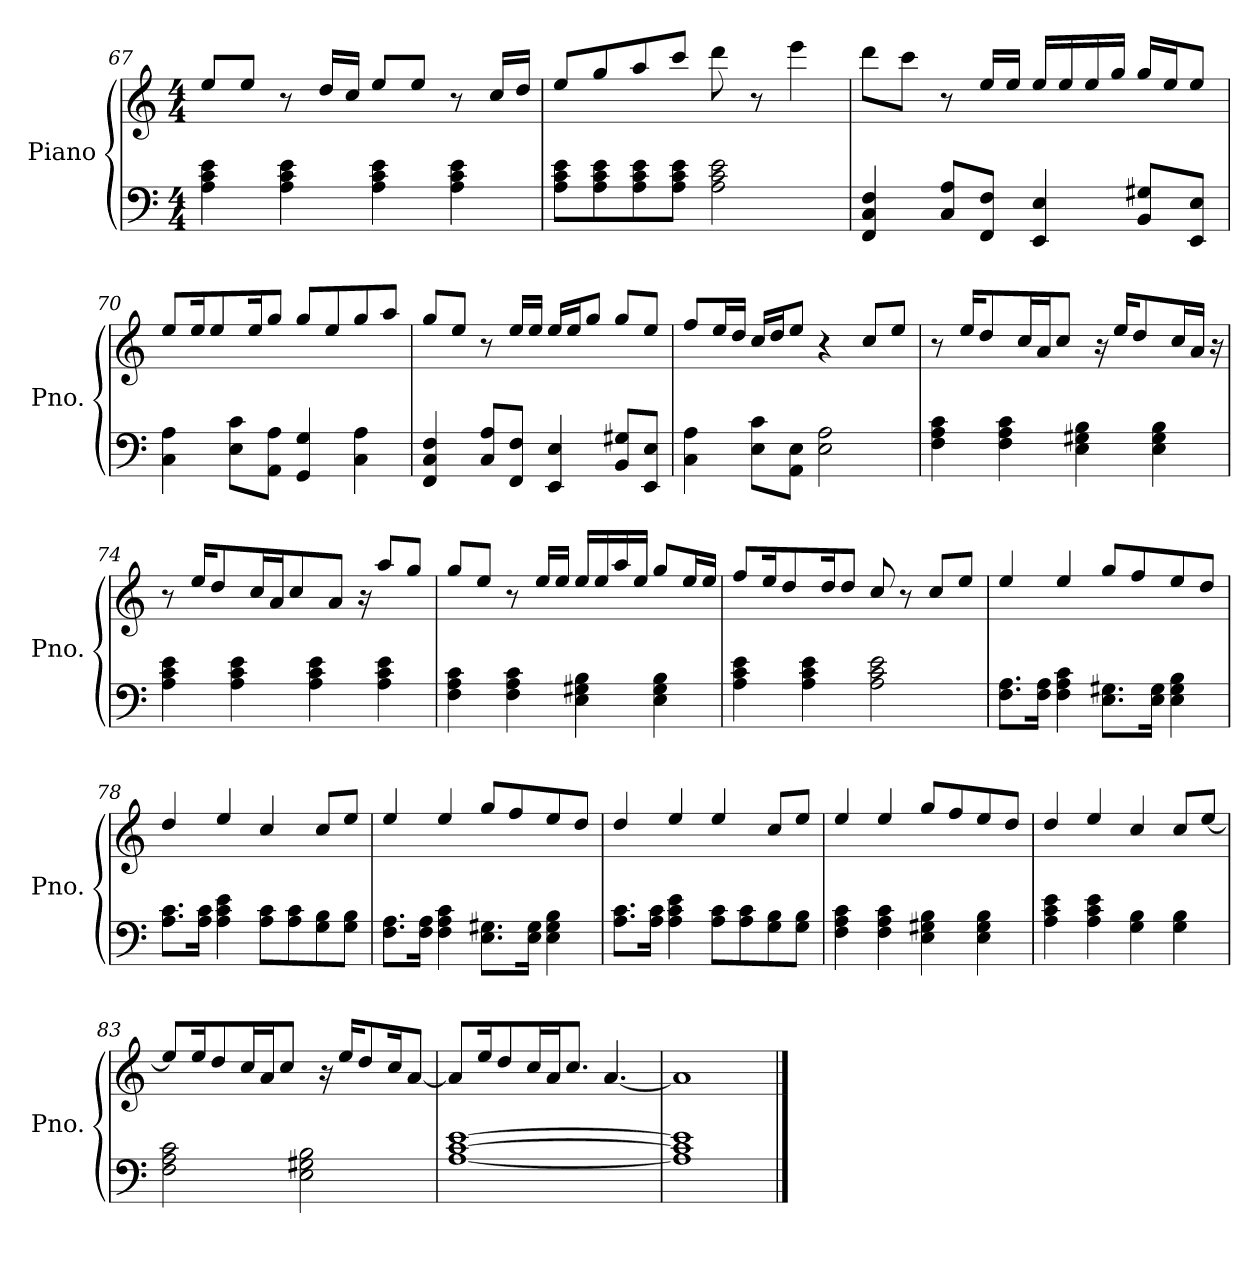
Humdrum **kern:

**kern	**kern
*part1	*part1
*staff2	*staff1
*I"Piano	*
*I'Pno.	*
!!LO:LB:g=z
*clefF4	*clefG2
*k[]	*k[]
*M4/4	*M4/4
=67	=67
4A\ 4c\ 4e\	8ee/L
.	8ee/J
4A\ 4c\ 4e\	8r
.	16dd/LL
.	16cc/JJ
4A\ 4c\ 4e\	8ee/L
.	8ee/J
4A\ 4c\ 4e\	8r
.	16cc/LL
.	16dd/JJ
=68	=68
8A\ 8c\ 8e\L	8ee/L
8A\ 8c\ 8e\	8gg/
8A\ 8c\ 8e\	8aa/
8A\ 8c\ 8e\J	8ccc/J
2A\ 2c\ 2e\	8ddd\
.	8r
.	4eee\
=69	=69
4FF/ 4C/ 4F/	8ddd\L
.	8ccc\J
8C/ 8A/L	8r
8FF/ 8F/J	16ee/LL
.	16ee/JJ
4EE/ 4E/	16ee/LL
.	16ee/
.	16ee/
.	16gg/JJ
8BB/ 8G#X/L	16gg/LL
.	16ee/J
8EE/ 8E/J	8ee/J
=70	=70
4C\ 4A\	8ee/L
.	16ee/K
.	8ee/
8E\ 8c\L	.
.	16ee/K
8AA\ 8A\J	8gg/J
4GG/ 4G/	8gg/L
.	8ee/
4C\ 4A\	8gg/
.	8aa/J
!!LO:LB:g=z
=71	=71
4FF/ 4C/ 4F/	8gg/L
.	8ee/J
8C/ 8A/L	8r
8FF/ 8F/J	16ee/LL
.	16ee/JJ
4EE/ 4E/	16ee/LL
.	16ee/J
.	8gg/J
8BB/ 8G#X/L	8gg/L
8EE/ 8E/J	8ee/J
=72	=72
4C\ 4A\	8ff/L
.	16ee/L
.	16dd/JJ
8E\ 8c\L	16cc/LL
.	16dd/J
8AA\ 8E\J	8ee/J
2E\ 2A\	4r
.	8cc/L
.	8ee/J
=73	=73
4F\ 4A\ 4c\	8r
.	16ee/KL
.	8dd/
4F\ 4A\ 4c\	.
.	16cc/L
.	16a/J
.	8cc/J
4E\ 4G#X\ 4B\	.
.	16r
.	16ee/KL
.	8dd/
4E\ 4G#\ 4B\	.
.	16cc/L
.	16a/JJ
.	16r
=74	=74
4A\ 4c\ 4e\	8r
.	16ee/KL
.	8dd/
4A\ 4c\ 4e\	.
.	16cc/L
.	16a/J
.	8cc/
4A\ 4c\ 4e\	.
.	8a/J
.	16r
4A\ 4c\ 4e\	8aa/L
.	8gg/J
!!LO:PB:g=z
=75	=75
4F\ 4A\ 4c\	8gg/L
.	8ee/J
4F\ 4A\ 4c\	8r
.	16ee/LL
.	16ee/JJ
4E\ 4G#X\ 4B\	16ee/LL
.	16ee/
.	16aa/
.	16ee/JJ
4E\ 4G#\ 4B\	8gg/L
.	16ee/L
.	16ee/JJ
=76	=76
4A\ 4c\ 4e\	8ff/L
.	16ee/K
.	8dd/
4A\ 4c\ 4e\	.
.	16dd/K
.	8dd/J
2A\ 2c\ 2e\	8cc/
.	8r
.	8cc/L
.	8ee/J
=77	=77
8.F\ 8.A\L	4ee/
16F\ 16A\Jk	.
4F\ 4A\ 4c\	4ee/
8.E\ 8.G#X\L	8gg/L
.	8ff/
16E\ 16G#\Jk	.
4E\ 4G#\ 4B\	8ee/
.	8dd/J
=78	=78
8.A\ 8.c\L	4dd/
16A\ 16c\Jk	.
4A\ 4c\ 4e\	4ee/
8A\ 8c\L	4cc/
8A\ 8c\	.
8G\ 8B\	8cc/L
8G\ 8B\J	8ee/J
!!LO:LB:g=z
=79	=79
8.F\ 8.A\L	4ee/
16F\ 16A\Jk	.
4F\ 4A\ 4c\	4ee/
8.E\ 8.G#X\L	8gg/L
.	8ff/
16E\ 16G#\Jk	.
4E\ 4G#\ 4B\	8ee/
.	8dd/J
=80	=80
8.A\ 8.c\L	4dd/
16A\ 16c\Jk	.
4A\ 4c\ 4e\	4ee/
8A\ 8c\L	4ee/
8A\ 8c\	.
8G\ 8B\	8cc/L
8G\ 8B\J	8ee/J
=81	=81
4F\ 4A\ 4c\	4ee/
4F\ 4A\ 4c\	4ee/
4E\ 4G#X\ 4B\	8gg/L
.	8ff/
4E\ 4G#\ 4B\	8ee/
.	8dd/J
=82	=82
4A\ 4c\ 4e\	4dd/
4A\ 4c\ 4e\	4ee/
4G\ 4B\	4cc/
4G\ 4B\	8cc/L
.	[8ee/J
=83	=83
2F\ 2A\ 2c\	8ee/L]
.	16ee/K
.	8dd/
.	16cc/L
.	16a/J
.	8cc/J
2E\ 2G#X\ 2B\	.
.	16r
.	16ee/KL
.	8dd/
.	16cc/K
.	[8a/J
!!LO:LB:g=z
=84	=84
[1A [1c [1e	8a/L]
.	16ee/K
.	8dd/
.	16cc/L
.	16a/J
.	8.cc/J
.	[4.a/
=85	=85
1A] 1c] 1e]	1a]
==	==
*-	*-
